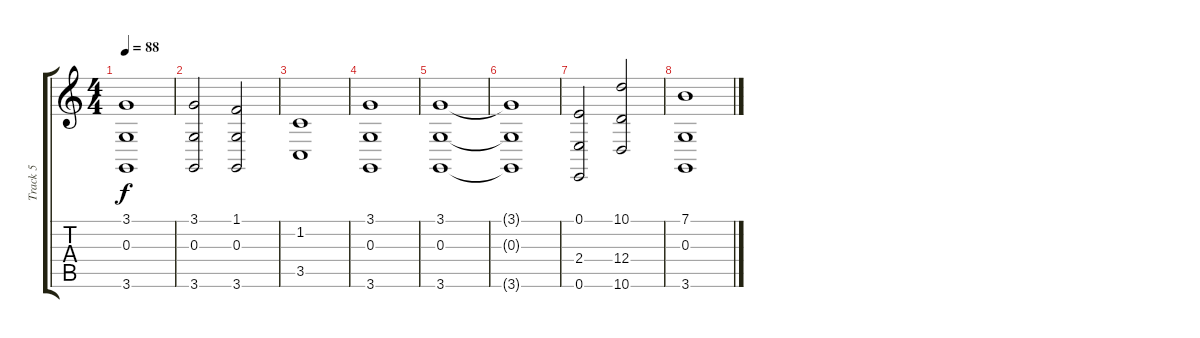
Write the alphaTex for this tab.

\track ("Track 5" "Track 5") {instrument accordion}
\staff {score tabs}
\tuning (E4 B3 G3 D3 A2 E2) {hide}
\ts (4 4)
\tempo 88
\clef g2
\ks c
(3.1 0.3 3.6).1{dy f} |
(3.1 0.3 3.6).2 (1.1 0.3 3.6).2 |
(1.2 3.5).1 |
(3.1 0.3 3.6).1 |
(3.1 0.3 3.6).1 |
(3.1{t} 0.3{t} 3.6{t}).1 |
(0.1 2.4 0.6).2 (10.1 12.4 10.6).2 |
(7.1 0.3 3.6).1
